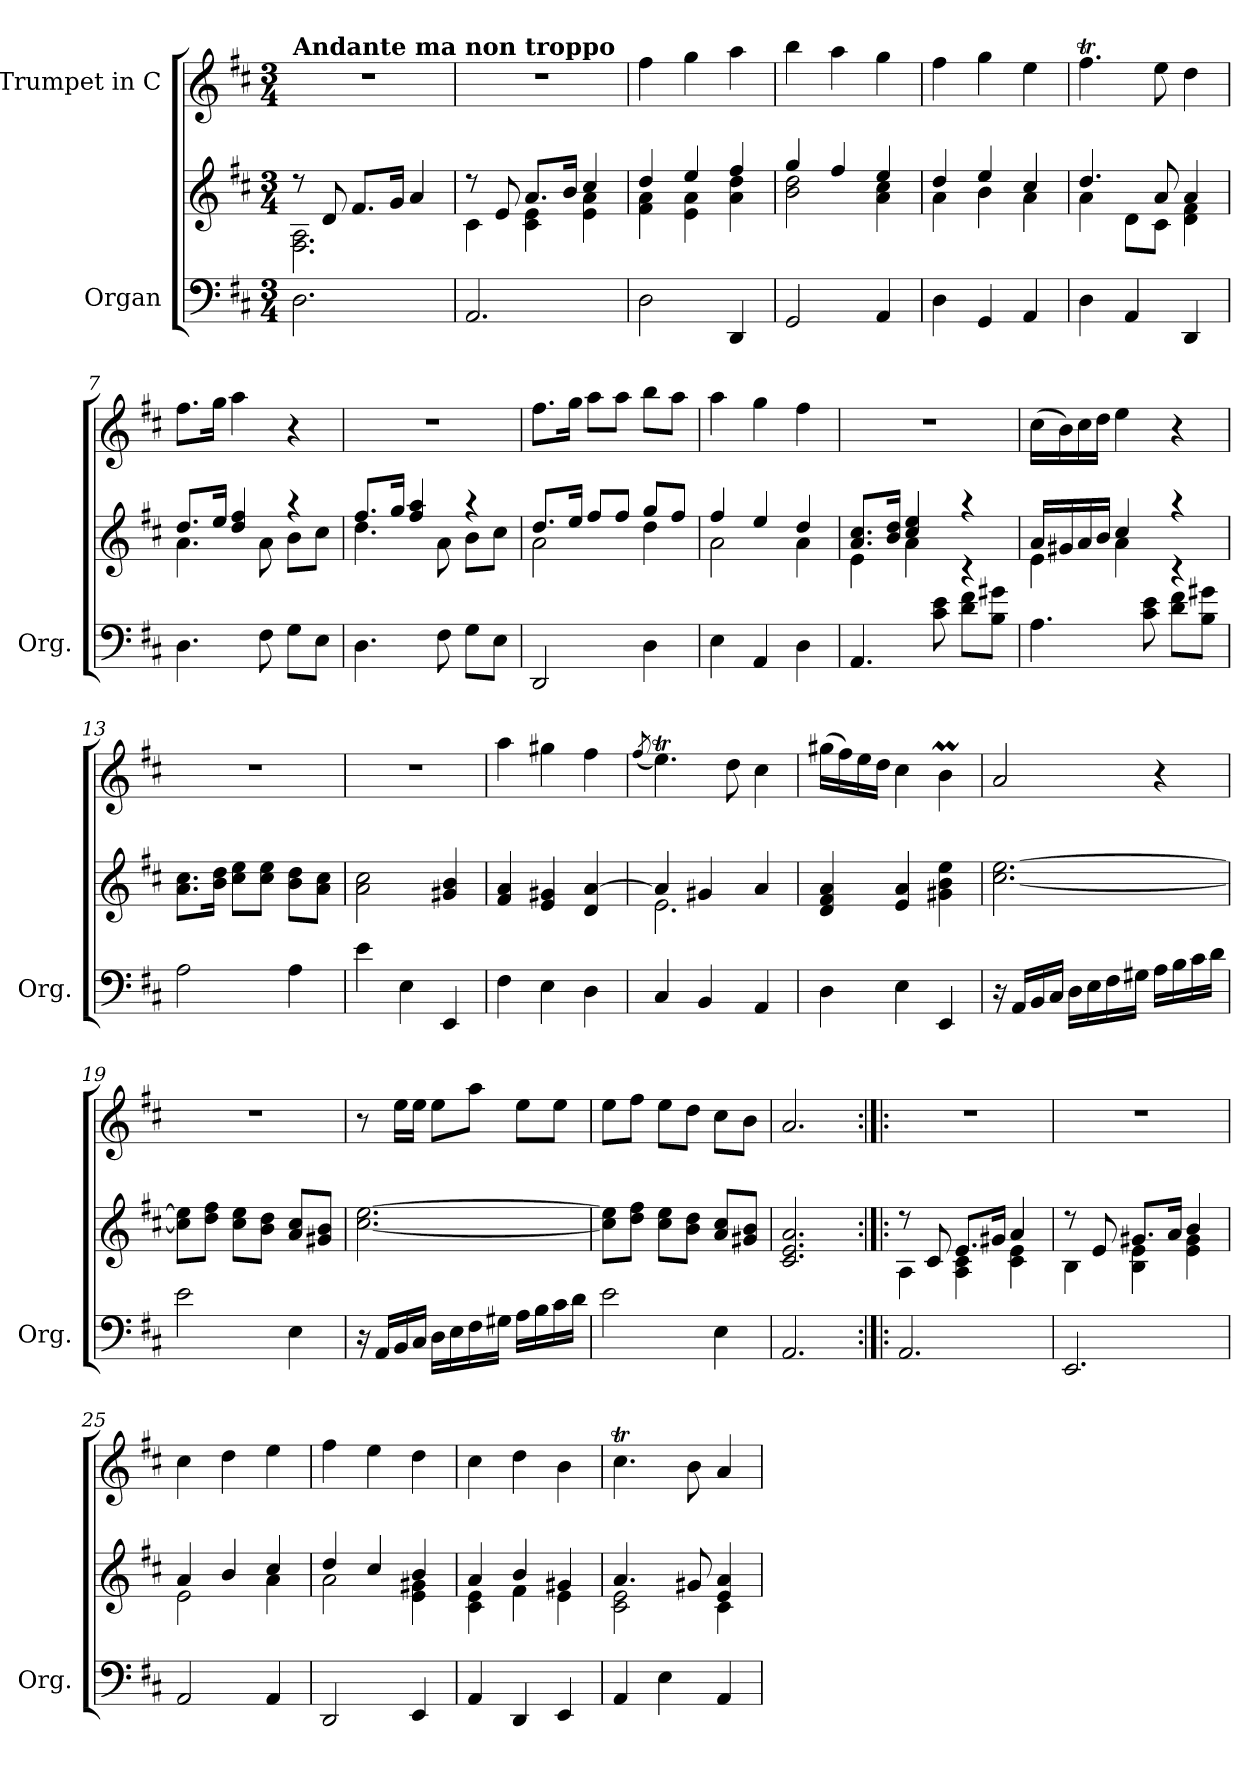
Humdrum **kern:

**kern	**kern	**kern
*part2	*part2	*part1
*staff3	*staff2	*staff1
*I"Organ	*	*I"Trumpet in C
*I'Org.	*	*
*clefF4	*clefG2	*clefG2
*k[f#c#]	*k[f#c#]	*k[f#c#]
*D:	*D:	*D:
*M3/4	*M3/4	*M3/4
*MM100	*MM100	*MM100
=1	=1	=1
*	*^	*
!	!	!	!LO:TX:a:B:t=Andante ma non troppo
2.D\	8r	2.F#\ 2.A\	2.r
.	8d/	.	.
.	8.f#/L	.	.
.	16g/Jk	.	.
.	4a/	.	.
=2	=2	=2	=2
2.AA/	8r	4c#\	2.r
.	8e/	.	.
.	8.a/L	4c#\ 4e\	.
.	16b/Jk	.	.
.	4cc#/	4e\ 4a\	.
=3	=3	=3	=3
2D\	4dd/	4f#\ 4a\	4ff#\
.	4ee/	4e\ 4a\	4gg\
4DD/	4ff#/	4a\ 4dd\	4aa\
=4	=4	=4	=4
2GG/	4gg/	2b\ 2dd\	4bb\
.	4ff#/	.	4aa\
4AA/	4ee/	4a\ 4cc#\	4gg\
=5	=5	=5	=5
4D\	4dd/	4a\	4ff#\
4GG/	4ee/	4b\	4gg\
4AA/	4cc#/	4a\	4ee\
=6	=6	=6	=6
4D\	4.dd/	4a\	4.ff#t\
4AA/	.	8d\L	.
.	8a/	8c#\J	8ee\
4DD/	4a/	4d\ 4f#\	4dd\
!!LO:LB:g=z
=7	=7	=7	=7
4.D\	8.dd/L	4.a\	8.ff#\L
.	16ee/Jk	.	16gg\Jk
.	4dd/ 4ff#/	.	4aa\
8F#\	.	8a\	.
8G\L	4raa	8b\L	4r
8E\J	.	8cc#\J	.
=8	=8	=8	=8
4.D\	8.ff#/L	4.dd\	2.r
.	16gg/Jk	.	.
.	4ff#/ 4aa/	.	.
8F#\	.	8a\	.
8G\L	4raa	8b\L	.
8E\J	.	8cc#\J	.
=9	=9	=9	=9
2DD/	8.dd/L	2a\	8.ff#\L
.	16ee/Jk	.	16gg\Jk
.	8ff#/L	.	8aa\L
.	8ff#/J	.	8aa\J
4D\	8gg/L	4dd\	8bb\L
.	8ff#/J	.	8aa\J
=10	=10	=10	=10
4E\	4ff#/	2a\	4aa\
4AA/	4ee/	.	4gg\
4D\	4dd/	4a\	4ff#\
=11	=11	=11	=11
4.AA/	8.a/ 8.cc#/L	4e\	2.r
.	16b/ 16dd/Jk	.	.
.	4cc#/ 4ee/	4a\	.
8c#\ 8e\	.	.	.
8d\ 8f#\L	4raa	4rc	.
8B\ 8g#X\J	.	.	.
=12	=12	=12	=12
4.A\	16a/LL	4e\	(>16cc#\LL
.	16g#X/	.	16b\)
.	16a/	.	16cc#\
.	16b/JJ	.	16dd\JJ
.	4cc#/	4a\	4ee\
8c#\ 8e\	.	.	.
8d\ 8f#\L	4raa	4rc	4r
8B\ 8g#X\J	.	.	.
*	*v	*v	*
!!LO:LB:g=z
=13	=13	=13
2A\	8.a\ 8.cc#\L	2.r
.	16b\ 16dd\Jk	.
.	8cc#\ 8ee\L	.
.	8cc#\ 8ee\J	.
4A\	8b\ 8dd\L	.
.	8a\ 8cc#\J	.
=14	=14	=14
4e\	2a\ 2cc#\	2.r
4E\	.	.
4EE/	4g#X/ 4b/	.
=15	=15	=15
4F#\	4f#/ 4a/	4aa\
4E\	4e/ 4g#X/	4gg#X\
4D\	4d/ [4a/	4ff#\
=16	=16	=16
.	.	(<8qff#/
*	*^	*
4C#/	4a/]	2.e\	4.eeT\)
4BB/	4g#X/	.	.
.	.	.	8dd\
4AA/	4a/	.	4cc#\
*	*v	*v	*
=17	=17	=17
4D\	4d/ 4f#/ 4a/	(>16gg#X\LL
.	.	16ff#\)
.	.	16ee\
.	.	16dd\JJ
4E\	4e/ 4a/	4cc#\
4EE/	4g#X\ 4b\ 4ee\	4bM\
=18	=18	=18
16r	[2.cc#\ [2.ee\	2a/
16AA/LL	.	.
16BB/	.	.
16C#/JJ	.	.
16D\LL	.	.
16E\	.	.
16F#\	.	.
16G#X\JJ	.	.
16A\LL	.	4r
16B\	.	.
16c#\	.	.
16d\JJ	.	.
!!LO:LB:g=z
=19	=19	=19
2e\	8cc#\] 8ee\]L	2.r
.	8dd\ 8ff#\J	.
.	8cc#\ 8ee\L	.
.	8b\ 8dd\J	.
4E\	8a/ 8cc#/L	.
.	8g#X/ 8b/J	.
=20	=20	=20
16r	[2.cc#\ [2.ee\	8r
16AA/LL	.	.
16BB/	.	16ee\LL
16C#/JJ	.	16ee\JJ
16D\LL	.	8ee\L
16E\	.	.
16F#\	.	8aa\J
16G#X\JJ	.	.
16A\LL	.	8ee\L
16B\	.	.
16c#\	.	8ee\J
16d\JJ	.	.
=21	=21	=21
2e\	8cc#\] 8ee\]L	8ee\L
.	8dd\ 8ff#\J	8ff#\J
.	8cc#\ 8ee\L	8ee\L
.	8b\ 8dd\J	8dd\J
4E\	8a/ 8cc#/L	8cc#\L
.	8g#X/ 8b/J	8b\J
=22	=22	=22
2.AA/	2.c#/ 2.e/ 2.a/	2.a/
=23:|!|:	=23:|!|:	=23:|!|:
*	*^	*
2.AA/	8r	4A\	2.r
.	8c#/	.	.
.	8.e/L	4A\ 4c#\	.
.	16g#X/Jk	.	.
.	4a/	4c#\ 4e\	.
=24	=24	=24	=24
2.EE/	8r	4B\	2.r
.	8e/	.	.
.	8.g#X/L	4B\ 4e\	.
.	16a/Jk	.	.
.	4b/	4e\ 4g#\	.
!!LO:PB:g=z
=25	=25	=25	=25
2AA/	4a/	2e\	4cc#\
.	4b/	.	4dd\
4AA/	4cc#/	4a\	4ee\
=26	=26	=26	=26
2DD/	4dd/	2a\	4ff#\
.	4cc#/	.	4ee\
4EE/	4b/	4e\ 4g#X\	4dd\
=27	=27	=27	=27
4AA/	4a/	4c#\ 4e\	4cc#\
4DD/	4b/	4f#\	4dd\
4EE/	4g#X/	4e\	4b\
=28	=28	=28	=28
4AA/	4.a/	2c#\ 2e\	4.cc#t\
4E\	.	.	.
.	8g#X/	.	8b\
4AA/	4e/ 4a/	4c#\	4a/
*	*v	*v	*
=	=	=
*-	*-	*-
